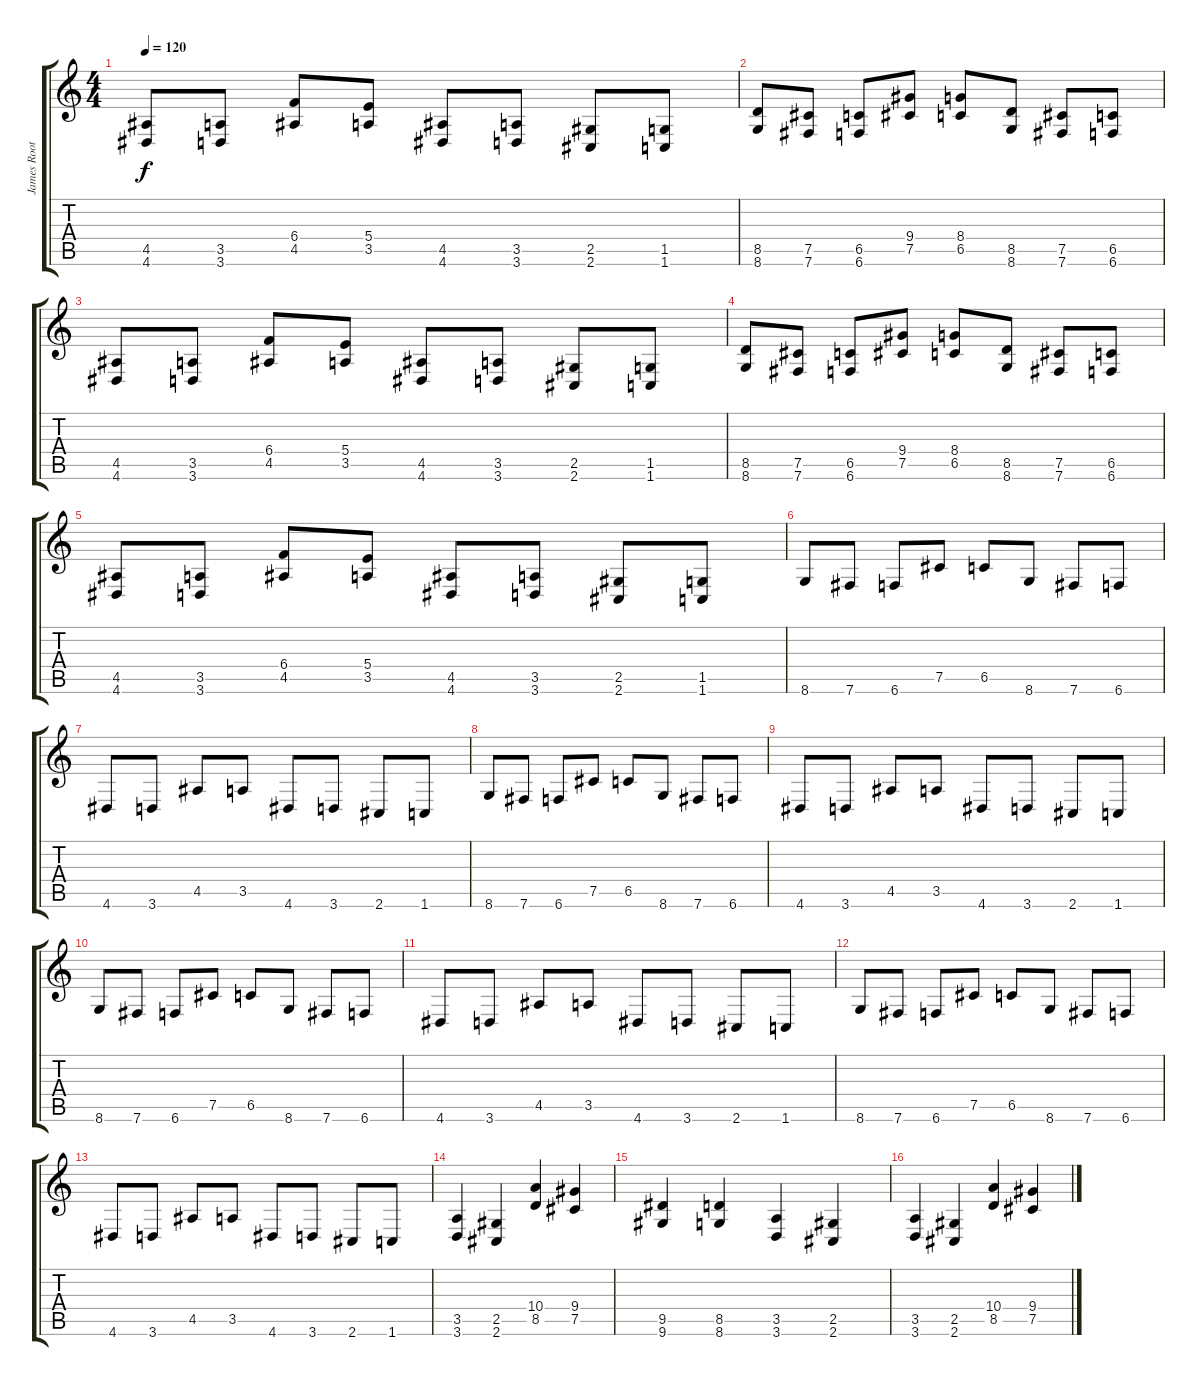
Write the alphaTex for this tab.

\track ("James Root" "James Root") {instrument overdrivenguitar}
\staff {score tabs}
\tuning (Db4 Ab3 E3 B2 Gb2 B1) {hide}
\ts (4 4)
\tempo 120
\clef g2
\ks c
(4.5 4.6).8{dy f} (3.5 3.6).8 (6.4 4.5).8 (5.4 3.5).8 (4.5 4.6).8 (3.5 3.6).8 (2.5 2.6).8 (1.5 1.6).8 |
(8.5 8.6).8 (7.5 7.6).8 (6.5 6.6).8 (9.4 7.5).8 (8.4 6.5).8 (8.5 8.6).8 (7.5 7.6).8 (6.5 6.6).8 |
(4.5 4.6).8 (3.5 3.6).8 (6.4 4.5).8 (5.4 3.5).8 (4.5 4.6).8 (3.5 3.6).8 (2.5 2.6).8 (1.5 1.6).8 |
(8.5 8.6).8 (7.5 7.6).8 (6.5 6.6).8 (9.4 7.5).8 (8.4 6.5).8 (8.5 8.6).8 (7.5 7.6).8 (6.5 6.6).8 |
(4.5 4.6).8 (3.5 3.6).8 (6.4 4.5).8 (5.4 3.5).8 (4.5 4.6).8 (3.5 3.6).8 (2.5 2.6).8 (1.5 1.6).8 |
8.6.8 7.6.8 6.6.8 7.5.8 6.5.8 8.6.8 7.6.8 6.6.8 |
4.6.8 3.6.8 4.5.8 3.5.8 4.6.8 3.6.8 2.6.8 1.6.8 |
8.6.8 7.6.8 6.6.8 7.5.8 6.5.8 8.6.8 7.6.8 6.6.8 |
4.6.8 3.6.8 4.5.8 3.5.8 4.6.8 3.6.8 2.6.8 1.6.8 |
8.6.8 7.6.8 6.6.8 7.5.8 6.5.8 8.6.8 7.6.8 6.6.8 |
4.6.8 3.6.8 4.5.8 3.5.8 4.6.8 3.6.8 2.6.8 1.6.8 |
8.6.8 7.6.8 6.6.8 7.5.8 6.5.8 8.6.8 7.6.8 6.6.8 |
4.6.8 3.6.8 4.5.8 3.5.8 4.6.8 3.6.8 2.6.8 1.6.8 |
(3.5 3.6).4 (2.5 2.6).4 (10.4 8.5).4 (9.4 7.5).4 |
(9.5 9.6).4 (8.5 8.6).4 (3.5 3.6).4 (2.5 2.6).4 |
(3.5 3.6).4 (2.5 2.6).4 (10.4 8.5).4 (9.4 7.5).4
